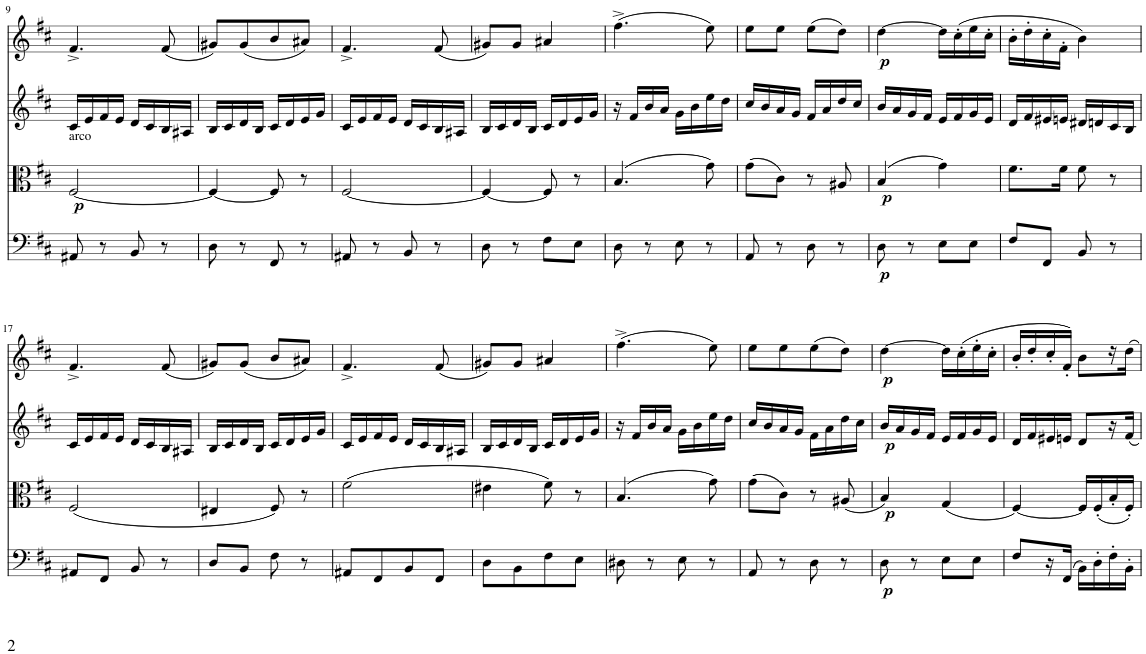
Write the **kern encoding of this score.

**kern	**dynam	**kern	**dynam	**kern	**dynam	**kern	**dynam
*part4	*part4	*part3	*part3	*part2	*part2	*part1	*part1
*staff4	*staff4	*staff3	*staff3	*staff2	*staff2	*staff1	*staff1
*I"Piano	*	*I"Piano	*	*I"Piano	*	*I"Piano	*
*I'Pno	*	*I'Pno	*	*I'Pno	*	*I'Pno	*
!!LO:PB:g=z
*clefF4	*	*clefC3	*	*clefG2	*	*clefG2	*
*k[f#c#]	*	*k[f#c#]	*	*k[f#c#]	*	*k[f#c#]	*
*M2/4	*	*M2/4	*	*M2/4	*	*M2/4	*
=9	=9	=9	=9	=9	=9	=9	=9
!	!	!LO:TX:a:t=arco	!	!	!	!	!
!	!	!	!LO:DY:b	!	!	!	!
8AA#X/	.	[2F#/	p	16c#/LL	.	4.f#^/	.
.	.	.	.	16e/	.	.	.
8r	.	.	.	16f#/	.	.	.
.	.	.	.	16e/JJ	.	.	.
8BB/	.	.	.	16d/LL	.	.	.
.	.	.	.	16c#/	.	.	.
8r	.	.	.	16B/	.	(8f#/	.
.	.	.	.	16A#X/JJ	.	.	.
=10	=10	=10	=10	=10	=10	=10	=10
8D\	.	4F#/_	.	16B/LL	.	8g#X/L)	.
.	.	.	.	16c#/	.	.	.
8r	.	.	.	16d/	.	(8g#/	.
.	.	.	.	16B/JJ	.	.	.
8FF#/	.	8F#/]	.	16c#/LL	.	8b/	.
.	.	.	.	16d/	.	.	.
8r	.	8r	.	16e/	.	8a#X/J)	.
.	.	.	.	16g/JJ	.	.	.
=11	=11	=11	=11	=11	=11	=11	=11
8AA#X/	.	[2F#/	.	16c#/LL	.	4.f#^/	.
.	.	.	.	16e/	.	.	.
8r	.	.	.	16f#/	.	.	.
.	.	.	.	16e/JJ	.	.	.
8BB/	.	.	.	16d/LL	.	.	.
.	.	.	.	16c#/	.	.	.
8r	.	.	.	16B/	.	(8f#/	.
.	.	.	.	16A#X/JJ	.	.	.
=12	=12	=12	=12	=12	=12	=12	=12
8D\	.	4F#/_	.	16B/LL	.	8g#X/L)	.
.	.	.	.	16c#/	.	.	.
8r	.	.	.	16d/	.	8g#/J	.
.	.	.	.	16B/JJ	.	.	.
8F#\L	.	8F#/]	.	16c#/LL	.	4a#X/	.
.	.	.	.	16d/	.	.	.
8E\J	.	8r	.	16e/	.	.	.
.	.	.	.	16g/JJ	.	.	.
=13	=13	=13	=13	=13	=13	=13	=13
8D\	.	(4.B/	.	16r	.	(4.ff#^\	.
.	.	.	.	16f#/LL	.	.	.
8r	.	.	.	16b/	.	.	.
.	.	.	.	16a/JJ	.	.	.
8E\	.	.	.	16g\LL	.	.	.
.	.	.	.	16b\	.	.	.
8r	.	8g\)	.	16ee\	.	8ee\)	.
.	.	.	.	16dd\JJ	.	.	.
=14	=14	=14	=14	=14	=14	=14	=14
8AA/	.	(8g\L	.	16cc#/LL	.	8ee\L	.
.	.	.	.	16b/	.	.	.
8r	.	8c#\J)	.	16a/	.	8ee\J	.
.	.	.	.	16g/JJ	.	.	.
8D\	.	8r	.	16f#/LL	.	(8ee\L	.
.	.	.	.	16a/	.	.	.
8r	.	8A#X/	.	16dd/	.	8dd\J)	.
.	.	.	.	16cc#/JJ	.	.	.
=15	=15	=15	=15	=15	=15	=15	=15
!	!LO:DY:b	!	!LO:DY:b	!	!	!	!LO:DY:b
8D\	p	(4B/	p	16b/LL	.	[4dd\	p
.	.	.	.	16a/	.	.	.
8r	.	.	.	16g/	.	.	.
.	.	.	.	16f#/JJ	.	.	.
8E\L	.	4g\)	.	16e/LL	.	16dd\LL]	.
.	.	.	.	16f#/	.	(16cc#'\	.
8E\J	.	.	.	16g/	.	16ee\	.
.	.	.	.	16e/JJ	.	16cc#'\JJ	.
=16	=16	=16	=16	=16	=16	=16	=16
8F#/L	.	8.f#\L	.	16d/LL	.	16b'\LL	.
.	.	.	.	16f#/	.	16dd'\	.
8FF#/J	.	.	.	16e#X/	.	16cc#'\	.
.	.	16f#\Jk	.	16en/JJ	.	16f#'\JJ	.
8BB/	.	8f#\	.	16d#X/LL	.	4b\)	.
.	.	.	.	16dn/	.	.	.
8r	.	8r	.	16c#/	.	.	.
.	.	.	.	16B/JJ	.	.	.
!!LO:LB:g=z
=17	=17	=17	=17	=17	=17	=17	=17
8AA#X/L	.	(2F#/	.	16c#/LL	.	4.f#^/	.
.	.	.	.	16e/	.	.	.
8FF#/J	.	.	.	16f#/	.	.	.
.	.	.	.	16e/JJ	.	.	.
8BB/	.	.	.	16d/LL	.	.	.
.	.	.	.	16c#/	.	.	.
8r	.	.	.	16B/	.	(8f#/	.
.	.	.	.	16A#X/JJ	.	.	.
=18	=18	=18	=18	=18	=18	=18	=18
8D/L	.	4E#X/	.	16B/LL	.	8g#X/L)	.
.	.	.	.	16c#/	.	.	.
8BB/J	.	.	.	16d/	.	(8g#/J	.
.	.	.	.	16B/JJ	.	.	.
8F#\	.	8F#/)	.	16c#/LL	.	8b/L	.
.	.	.	.	16d/	.	.	.
8r	.	8r	.	16e/	.	8a#X/J)	.
.	.	.	.	16g/JJ	.	.	.
=19	=19	=19	=19	=19	=19	=19	=19
8AA#X/L	.	(2f#\	.	16c#/LL	.	4.f#^/	.
.	.	.	.	16e/	.	.	.
8FF#/	.	.	.	16f#/	.	.	.
.	.	.	.	16e/JJ	.	.	.
8BB/	.	.	.	16d/LL	.	.	.
.	.	.	.	16c#/	.	.	.
8FF#/J	.	.	.	16B/	.	(8f#/	.
.	.	.	.	16A#X/JJ	.	.	.
=20	=20	=20	=20	=20	=20	=20	=20
8D\L	.	4e#X\	.	16B/LL	.	8g#X/L)	.
.	.	.	.	16c#/	.	.	.
8BB\	.	.	.	16d/	.	8g#/J	.
.	.	.	.	16B/JJ	.	.	.
8F#\	.	8f#\)	.	16c#/LL	.	4a#X/	.
.	.	.	.	16d/	.	.	.
8E\J	.	8r	.	16e/	.	.	.
.	.	.	.	16g/JJ	.	.	.
=21	=21	=21	=21	=21	=21	=21	=21
8D#X\	.	(4.B/	.	16r	.	(4.ff#^\	.
.	.	.	.	16f#/LL	.	.	.
8r	.	.	.	16b/	.	.	.
.	.	.	.	16a/JJ	.	.	.
8E\	.	.	.	16g\LL	.	.	.
.	.	.	.	16b\	.	.	.
8r	.	8g\)	.	16ee\	.	8ee\)	.
.	.	.	.	16dd\JJ	.	.	.
=22	=22	=22	=22	=22	=22	=22	=22
8AA/	.	(8g\L	.	16cc#/LL	.	8ee\L	.
.	.	.	.	16b/	.	.	.
8r	.	8c#\J)	.	16a/	.	8ee\	.
.	.	.	.	16g/JJ	.	.	.
8D\	.	8r	.	16f#\LL	.	(8ee\	.
.	.	.	.	16a\	.	.	.
8r	.	(8A#X/	.	16dd\	.	8dd\J)	.
.	.	.	.	16cc#\JJ	.	.	.
=23	=23	=23	=23	=23	=23	=23	=23
!	!LO:DY:b	!	!LO:DY:b	!	!LO:DY:b	!	!LO:DY:b
8D\	p	4B/)	p	16b/LL	p	[4dd\	p
.	.	.	.	16a/	.	.	.
8r	.	.	.	16g/	.	.	.
.	.	.	.	16f#/JJ	.	.	.
8E\L	.	(4G/	.	16e/LL	.	16dd\LL]	.
.	.	.	.	16f#/	.	(16cc#'\	.
8E\J	.	.	.	16g/	.	16ee'\	.
.	.	.	.	16e/JJ	.	16cc#'\JJ	.
=24	=24	=24	=24	=24	=24	=24	=24
8F#/L	.	[4F#/)	.	16d/LL	.	16b'/LL	.
.	.	.	.	16f#/	.	16dd'/	.
16r	.	.	.	16e#X/	.	16cc#'/	.
(16FF#/JJ	.	.	.	16en/JJ	.	16f#'/JJ)	.
16BB\LL)	.	16F#/LL]	.	8d/L	.	8b\L	.
16D'\	.	(16F#'/	.	.	.	.	.
16F#'\	.	16B'/	.	16r	.	16r	.
16BB'\JJ	.	16F#'/JJ)	.	16f#/JJ	.	16dd\JJ	.
=	=	=	=	=	=	=	=
*-	*-	*-	*-	*-	*-	*-	*-
